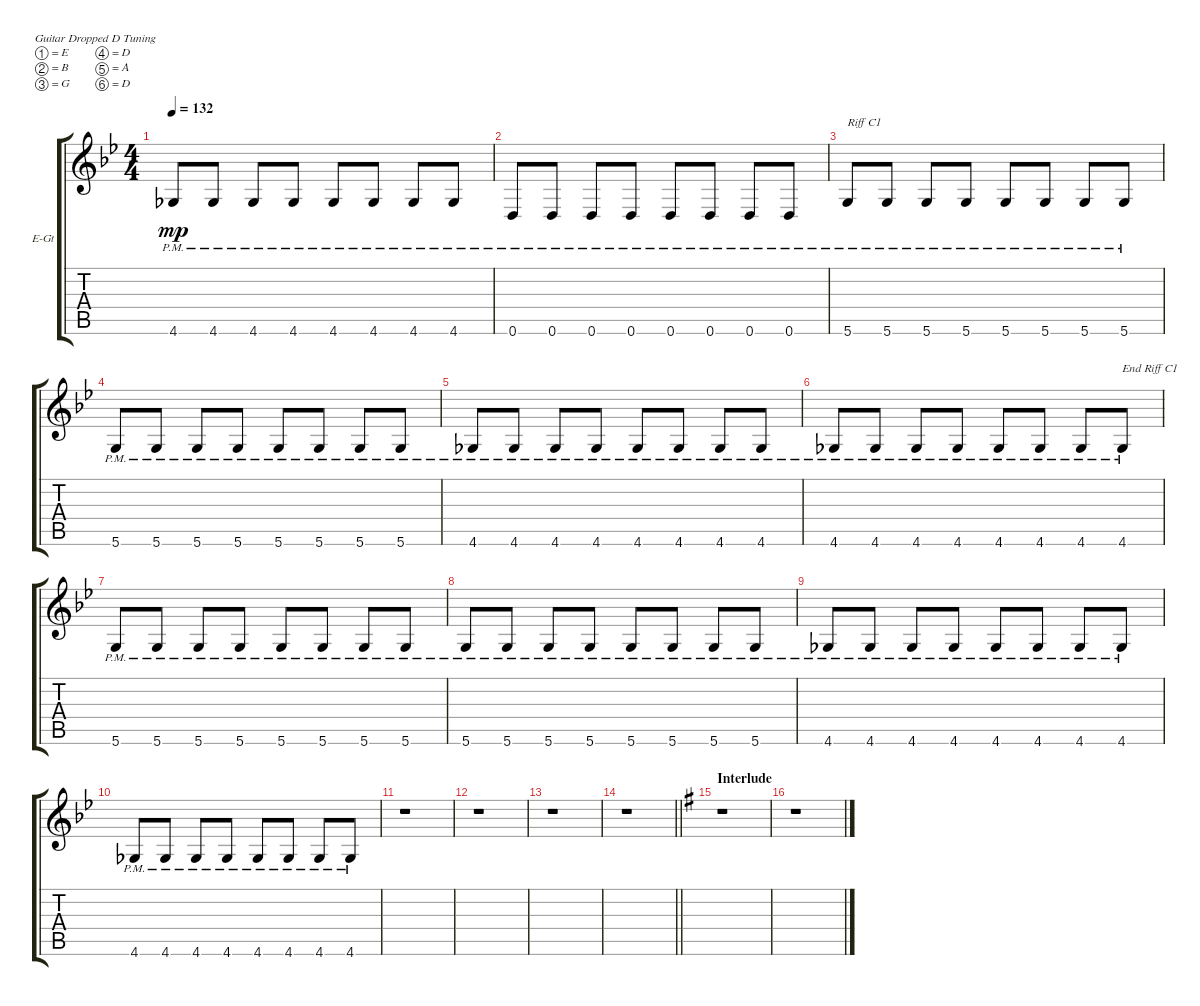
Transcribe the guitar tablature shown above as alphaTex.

\bracketExtendMode groupsimilarinstruments
\firstSystemTrackNameOrientation horizontal
\otherSystemsTrackNameOrientation horizontal
\track ("Guitar 5 (Dropped D)" "E-Gt") {instrument overdrivenguitar}
\staff {score tabs}
\tuning (E4 B3 G3 D3 A2 D2)
\ts (4 4)
\tempo 132
\clef g2
\ks bb
4.6{pm}.8{dy mp} 4.6{pm}.8 4.6{pm}.8 4.6{pm}.8 4.6{pm}.8 4.6{pm}.8 4.6{pm}.8 4.6{pm}.8 |
0.6{pm}.8 0.6{pm}.8 0.6{pm}.8 0.6{pm}.8 0.6{pm}.8 0.6{pm}.8 0.6{pm}.8 0.6{pm}.8 |
5.6{pm}.8{txt "Riff C1"} 5.6{pm}.8 5.6{pm}.8 5.6{pm}.8 5.6{pm}.8 5.6{pm}.8 5.6{pm}.8 5.6{pm}.8 |
5.6{pm}.8 5.6{pm}.8 5.6{pm}.8 5.6{pm}.8 5.6{pm}.8 5.6{pm}.8 5.6{pm}.8 5.6{pm}.8 |
4.6{pm}.8 4.6{pm}.8 4.6{pm}.8 4.6{pm}.8 4.6{pm}.8 4.6{pm}.8 4.6{pm}.8 4.6{pm}.8 |
4.6{pm}.8 4.6{pm}.8 4.6{pm}.8 4.6{pm}.8 4.6{pm}.8 4.6{pm}.8 4.6{pm}.8 4.6{pm}.8{txt "End Riff C1"} |
5.6{pm}.8 5.6{pm}.8 5.6{pm}.8 5.6{pm}.8 5.6{pm}.8 5.6{pm}.8 5.6{pm}.8 5.6{pm}.8 |
5.6{pm}.8 5.6{pm}.8 5.6{pm}.8 5.6{pm}.8 5.6{pm}.8 5.6{pm}.8 5.6{pm}.8 5.6{pm}.8 |
4.6{pm}.8 4.6{pm}.8 4.6{pm}.8 4.6{pm}.8 4.6{pm}.8 4.6{pm}.8 4.6{pm}.8 4.6{pm}.8 |
4.6{pm}.8 4.6{pm}.8 4.6{pm}.8 4.6{pm}.8 4.6{pm}.8 4.6{pm}.8 4.6{pm}.8 4.6{pm}.8 |
r.1 |
r.1 |
r.1 |
\barLineRight lightlight
r.1 |
\section ("" "Interlude")
\ks g
r.1 |
r.1
